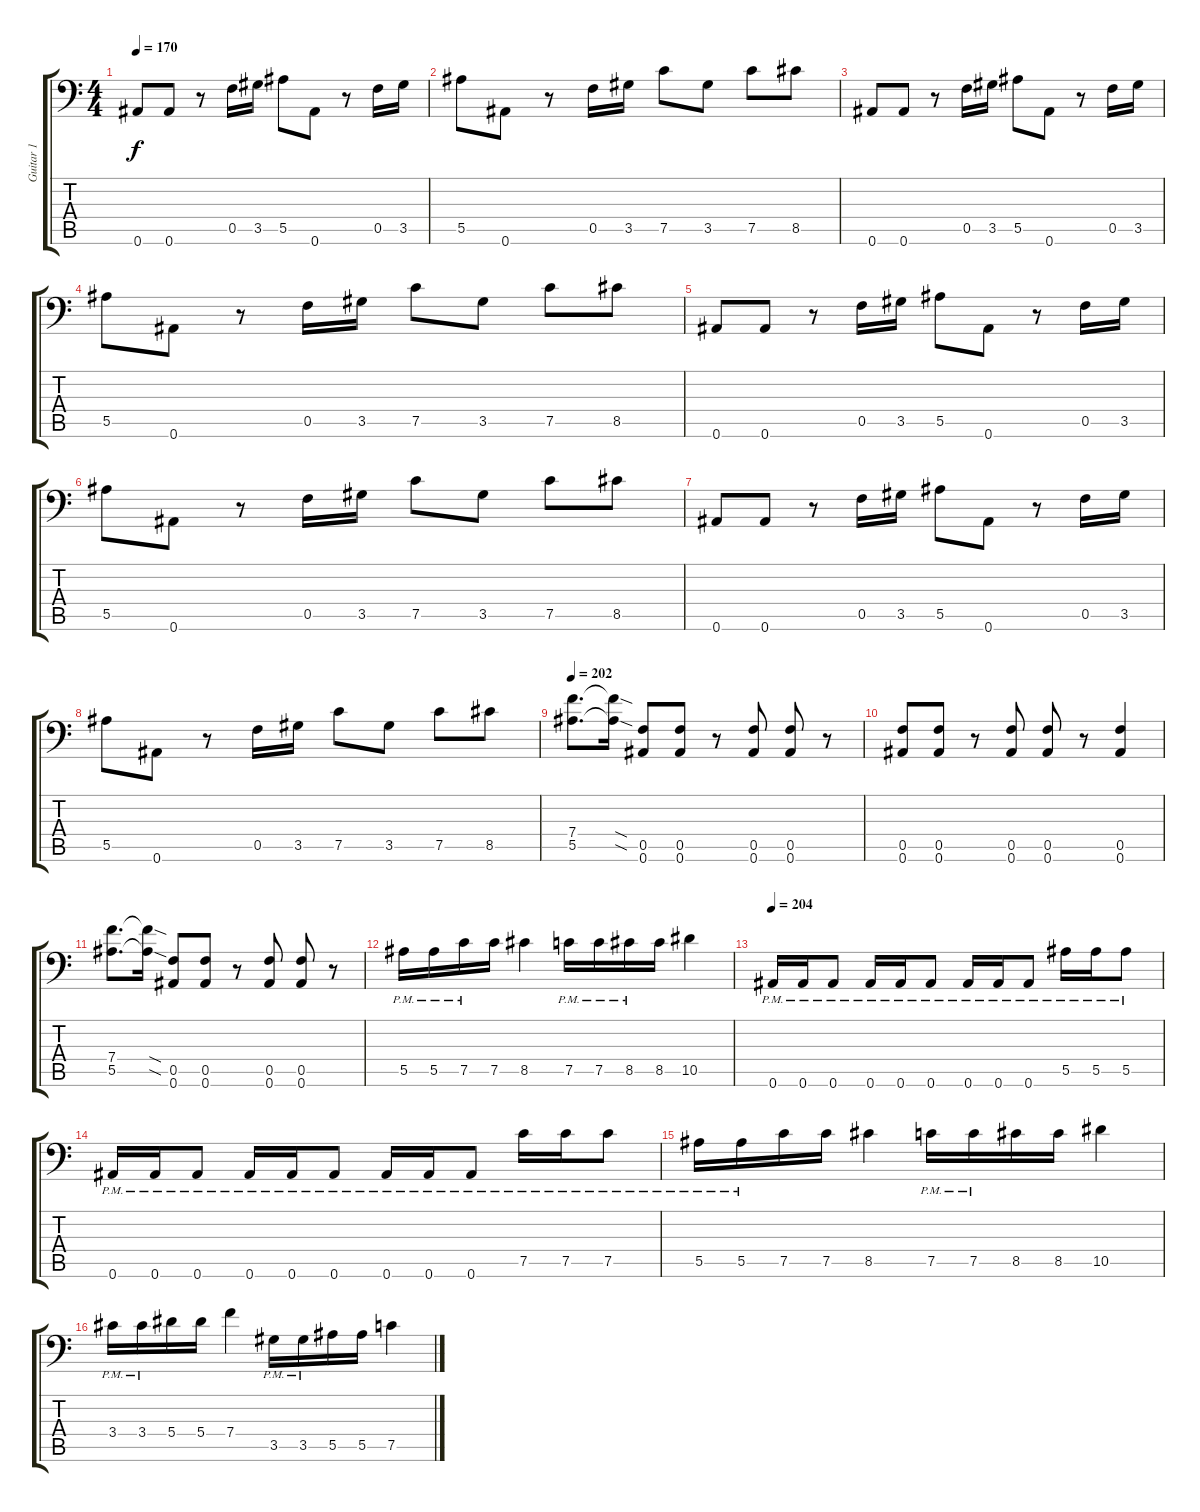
\track ("Guitar 1" "Guitar 1") {instrument distortionguitar}
\staff {score tabs}
\tuning (C4 G3 Eb3 Bb2 F2 Bb1) {hide}
\ts (4 4)
\tempo 170
\clef f4
\ks c
0.6.8{dy f} 0.6.8 r.8 0.5.16 3.5.16 5.5.8 0.6.8 r.8 0.5.16 3.5.16 |
5.5.8 0.6.8 r.8 0.5.16 3.5.16 7.5.8 3.5.8 7.5.8 8.5.8 |
0.6.8 0.6.8 r.8 0.5.16 3.5.16 5.5.8 0.6.8 r.8 0.5.16 3.5.16 |
5.5.8 0.6.8 r.8 0.5.16 3.5.16 7.5.8 3.5.8 7.5.8 8.5.8 |
0.6.8 0.6.8 r.8 0.5.16 3.5.16 5.5.8 0.6.8 r.8 0.5.16 3.5.16 |
5.5.8 0.6.8 r.8 0.5.16 3.5.16 7.5.8 3.5.8 7.5.8 8.5.8 |
0.6.8 0.6.8 r.8 0.5.16 3.5.16 5.5.8 0.6.8 r.8 0.5.16 3.5.16 |
5.5.8 0.6.8 r.8 0.5.16 3.5.16 7.5.8 3.5.8 7.5.8 8.5.8 |
\tempo 202
(7.4 5.5).8{d} (7.4{sod t} 5.5{sod t}).16 (0.5 0.6).8 (0.5 0.6).8 r.8 (0.5 0.6).8 (0.5 0.6).8 r.8 |
(0.5 0.6).8 (0.5 0.6).8 r.8 (0.5 0.6).8 (0.5 0.6).8 r.8 (0.5 0.6).4 |
(7.4 5.5).8{d} (7.4{sod t} 5.5{sod t}).16 (0.5 0.6).8 (0.5 0.6).8 r.8 (0.5 0.6).8 (0.5 0.6).8 r.8 |
5.5{pm}.16 5.5{pm}.16 7.5{pm}.16 7.5.16 8.5.4 7.5{pm}.16 7.5{pm}.16 8.5{pm}.16 8.5.16 10.5.4 |
\tempo 204
0.6{pm}.16 0.6{pm}.16 0.6{pm}.8 0.6{pm}.16 0.6{pm}.16 0.6{pm}.8 0.6{pm}.16 0.6{pm}.16 0.6{pm}.8 5.5{pm}.16 5.5{pm}.16 5.5{pm}.8 |
0.6{pm}.16 0.6{pm}.16 0.6{pm}.8 0.6{pm}.16 0.6{pm}.16 0.6{pm}.8 0.6{pm}.16 0.6{pm}.16 0.6{pm}.8 7.5{pm}.16 7.5{pm}.16 7.5{pm}.8 |
5.5{pm}.16 5.5{pm}.16 7.5.16 7.5.16 8.5.4 7.5{pm}.16 7.5{pm}.16 8.5.16 8.5.16 10.5.4 |
3.4{pm}.16 3.4{pm}.16 5.4.16 5.4.16 7.4.4 3.5{pm}.16 3.5{pm}.16 5.5.16 5.5.16 7.5.4
